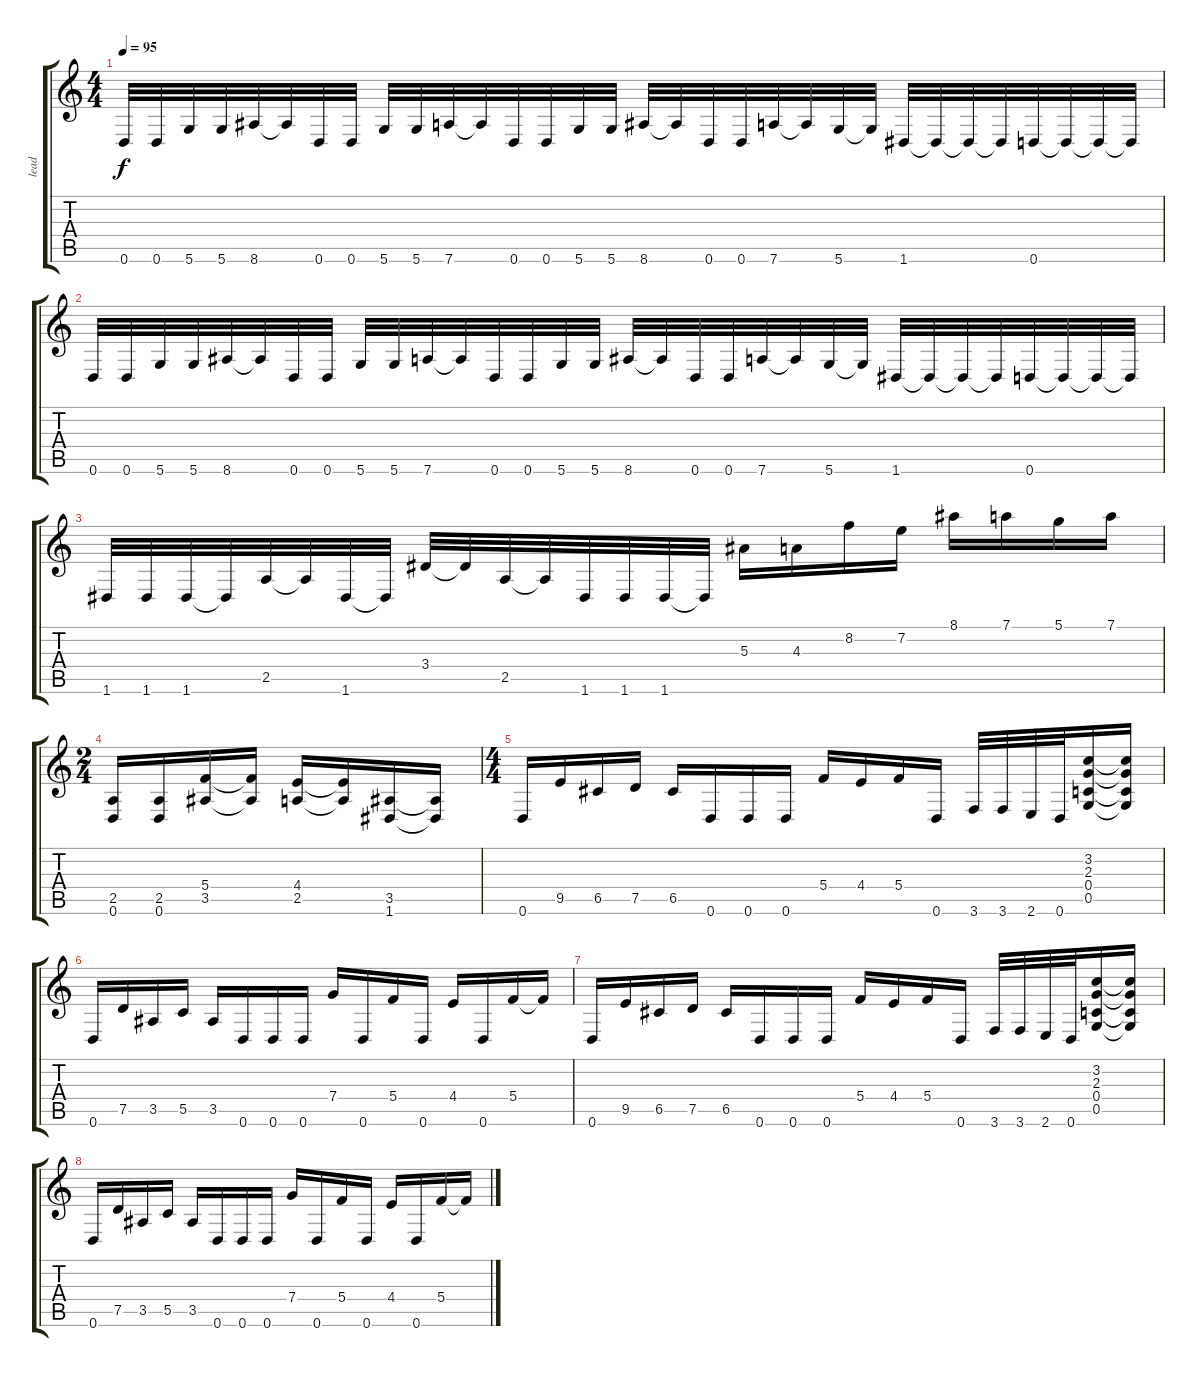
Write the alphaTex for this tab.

\track ("lead" "lead") {instrument distortionguitar}
\staff {score tabs}
\tuning (D4 A3 F3 C3 G2 D2) {hide}
\ts (4 4)
\tempo 95
\clef g2
\ks c
0.6.32{dy f} 0.6.32 5.6.32 5.6.32 8.6.32 8.6{t}.32 0.6.32 0.6.32 5.6.32 5.6.32 7.6.32 7.6{t}.32 0.6.32 0.6.32 5.6.32 5.6.32 8.6.32 8.6{t}.32 0.6.32 0.6.32 7.6.32 7.6{t}.32 5.6.32 5.6{t}.32 1.6.32 1.6{t}.32 1.6{t}.32 1.6{t}.32 0.6.32 0.6{t}.32 0.6{t}.32 0.6{t}.32 |
0.6.32 0.6.32 5.6.32 5.6.32 8.6.32 8.6{t}.32 0.6.32 0.6.32 5.6.32 5.6.32 7.6.32 7.6{t}.32 0.6.32 0.6.32 5.6.32 5.6.32 8.6.32 8.6{t}.32 0.6.32 0.6.32 7.6.32 7.6{t}.32 5.6.32 5.6{t}.32 1.6.32 1.6{t}.32 1.6{t}.32 1.6{t}.32 0.6.32 0.6{t}.32 0.6{t}.32 0.6{t}.32 |
1.6.32 1.6.32 1.6.32 1.6{t}.32 2.5.32 2.5{t}.32 1.6.32 1.6{t}.32 3.4.32 3.4{t}.32 2.5.32 2.5{t}.32 1.6.32 1.6.32 1.6.32 1.6{t}.32 5.3.16 4.3.16 8.2.16 7.2.16 8.1.16 7.1.16 5.1.16 7.1.16 |
\ts (2 4)
(2.5 0.6).16 (2.5 0.6).16 (5.4 3.5).16 (5.4{t} 3.5{t}).16 (4.4 2.5).16 (4.4{t} 2.5{t}).16 (3.5 1.6).16 (3.5{t} 1.6{t}).16 |
\ts (4 4)
0.6.16 9.5.16 6.5.16 7.5.16 6.5.16 0.6.16 0.6.16 0.6.16 5.4.16 4.4.16 5.4.16 0.6.16 3.6.32 3.6.32 2.6.32 0.6.32 (3.2 2.3 0.4 0.5).16 (3.2{t} 2.3{t} 0.4{t} 0.5{t}).16 |
0.6.16 7.5.16 3.5.16 5.5.16 3.5.16 0.6.16 0.6.16 0.6.16 7.4.16 0.6.16 5.4.16 0.6.16 4.4.16 0.6.16 5.4.16 5.4{t}.16 |
0.6.16 9.5.16 6.5.16 7.5.16 6.5.16 0.6.16 0.6.16 0.6.16 5.4.16 4.4.16 5.4.16 0.6.16 3.6.32 3.6.32 2.6.32 0.6.32 (3.2 2.3 0.4 0.5).16 (3.2{t} 2.3{t} 0.4{t} 0.5{t}).16 |
0.6.16 7.5.16 3.5.16 5.5.16 3.5.16 0.6.16 0.6.16 0.6.16 7.4.16 0.6.16 5.4.16 0.6.16 4.4.16 0.6.16 5.4.16 5.4{t}.16
